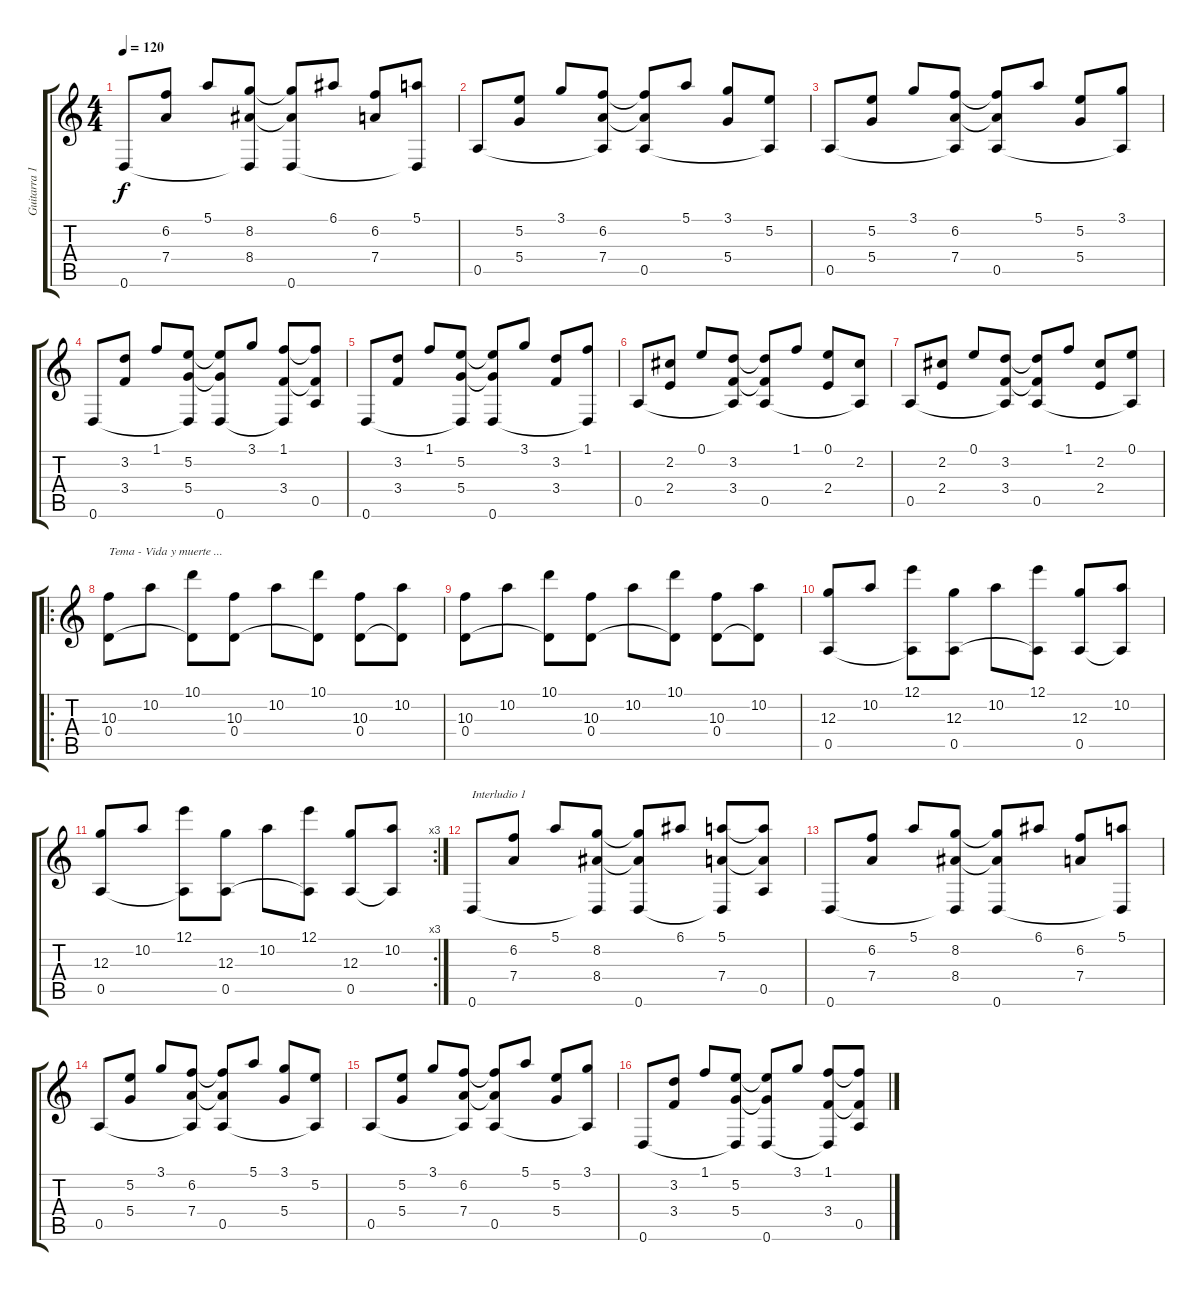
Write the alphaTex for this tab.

\track ("Guitarra 1 Dropped D" "Guitarra 1") {instrument acousticguitarnylon}
\staff {score tabs}
\tuning (E4 B3 G3 D3 A2 D2) {hide}
\ts (4 4)
\tempo 120
\clef g2
\ks c
0.6.8{dy f} (6.2 7.4).8 5.1.8 (8.2 8.4 0.6{t}).8 (8.2{t} 8.4{t} 0.6).8 6.1.8 (6.2 7.4).8 (5.1 0.6{t}).8 |
0.5.8 (5.2 5.4).8 3.1.8 (6.2 7.4 0.5{t}).8 (6.2{t} 7.4{t} 0.5).8 5.1.8 (3.1 5.4).8 (5.2 0.5{t}).8 |
0.5.8 (5.2 5.4).8 3.1.8 (6.2 7.4 0.5{t}).8 (6.2{t} 7.4{t} 0.5).8 5.1.8 (5.2 5.4).8 (3.1 0.5{t}).8 |
0.6.8 (3.2 3.4).8 1.1.8 (5.2 5.4 0.6{t}).8 (5.2{t} 5.4{t} 0.6).8 3.1.8 (1.1 3.4 0.6{t}).8 (1.1{t} 3.4{t} 0.5).8 |
0.6.8 (3.2 3.4).8 1.1.8 (5.2 5.4 0.6{t}).8 (5.2{t} 5.4{t} 0.6).8 3.1.8 (3.2 3.4).8 (1.1 0.6{t}).8 |
0.5.8 (2.2 2.4).8 0.1.8 (3.2 3.4 0.5{t}).8 (3.2{t} 3.4{t} 0.5).8 1.1.8 (0.1 2.4).8 (2.2 0.5{t}).8 |
0.5.8 (2.2 2.4).8 0.1.8 (3.2 3.4 0.5{t}).8 (3.2{t} 3.4{t} 0.5).8 1.1.8 (2.2 2.4).8 (0.1 0.5{t}).8 |
\ro
(10.3 0.4).8{txt "Tema - Vida y muerte ..."} 10.2.8 (10.1 0.4{t}).8 (10.3 0.4).8 10.2.8 (10.1 0.4{t}).8 (10.3 0.4).8 (10.2 0.4{t}).8 |
(10.3 0.4).8 10.2.8 (10.1 0.4{t}).8 (10.3 0.4).8 10.2.8 (10.1 0.4{t}).8 (10.3 0.4).8 (10.2 0.4{t}).8 |
(12.3 0.5).8 10.2.8 (12.1 0.5{t}).8 (12.3 0.5).8 10.2.8 (12.1 0.5{t}).8 (12.3 0.5).8 (10.2 0.5{t}).8 |
\rc 3
(12.3 0.5).8 10.2.8 (12.1 0.5{t}).8 (12.3 0.5).8 10.2.8 (12.1 0.5{t}).8 (12.3 0.5).8 (10.2 0.5{t}).8 |
0.6.8{txt "Interludio 1"} (6.2 7.4).8 5.1.8 (8.2 8.4 0.6{t}).8 (8.2{t} 8.4{t} 0.6).8 6.1.8 (5.1 7.4 0.6{t}).8 (5.1{t} 7.4{t} 0.5).8 |
0.6.8 (6.2 7.4).8 5.1.8 (8.2 8.4 0.6{t}).8 (8.2{t} 8.4{t} 0.6).8 6.1.8 (6.2 7.4).8 (5.1 0.6{t}).8 |
0.5.8 (5.2 5.4).8 3.1.8 (6.2 7.4 0.5{t}).8 (6.2{t} 7.4{t} 0.5).8 5.1.8 (3.1 5.4).8 (5.2 0.5{t}).8 |
0.5.8 (5.2 5.4).8 3.1.8 (6.2 7.4 0.5{t}).8 (6.2{t} 7.4{t} 0.5).8 5.1.8 (5.2 5.4).8 (3.1 0.5{t}).8 |
0.6.8 (3.2 3.4).8 1.1.8 (5.2 5.4 0.6{t}).8 (5.2{t} 5.4{t} 0.6).8 3.1.8 (1.1 3.4 0.6{t}).8 (1.1{t} 3.4{t} 0.5).8
